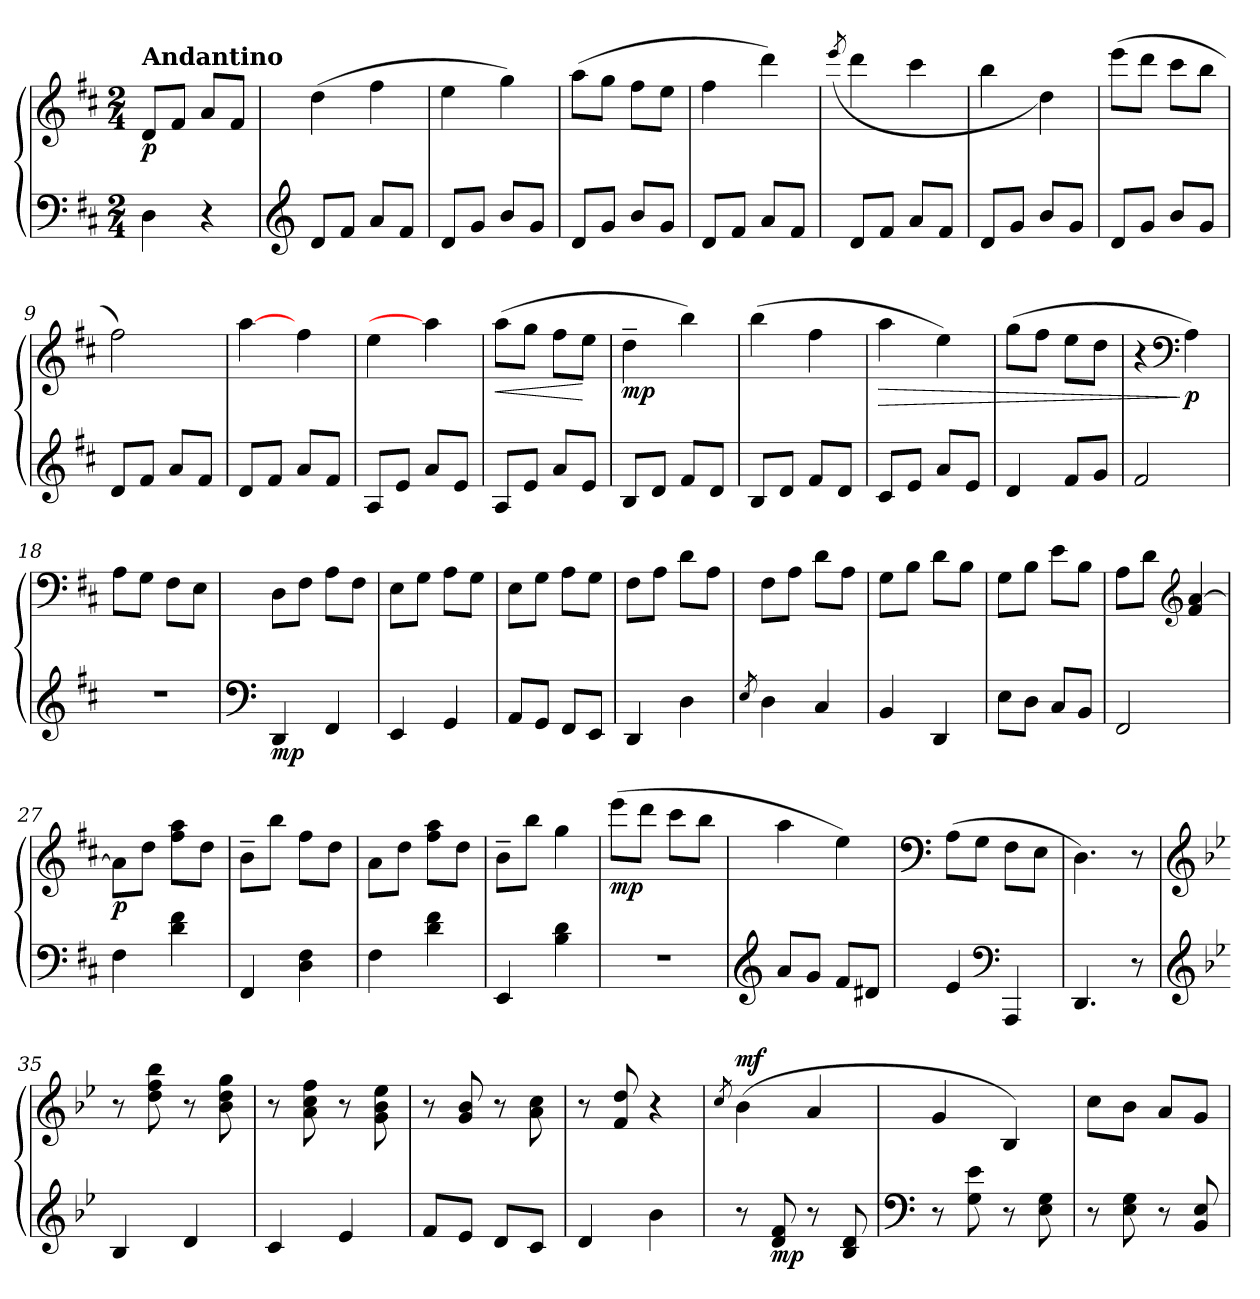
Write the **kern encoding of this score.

**kern	**kern	**dynam
*part1	*part1	*part1
*staff2	*staff1	*staff1/2
*clefF4	*clefG2	*
*k[f#c#]	*k[f#c#]	*
*M2/4	*M2/4	*
=1	=1	=1
!	!LO:TX:a:B:t=Andantino	!
!	!	!LO:DY:b
4D\	8d/L	p
.	8f#/J	.
4r	8a/L	.
.	8f#/J	.
=2	=2	=2
*clefG2	*	*
8d/L	(>4dd\	.
8f#/J	.	.
8a/L	4ff#\	.
8f#/J	.	.
=3	=3	=3
8d/L	4ee\	.
8g/J	.	.
8b/L	4gg\)	.
8g/J	.	.
=4	=4	=4
8d/L	(>8aa\L	.
8g/J	8gg\J	.
8b/L	8ff#\L	.
8g/J	8ee\J	.
=5	=5	=5
8d/L	4ff#\	.
8f#/J	.	.
8a/L	4ddd\)	.
8f#/J	.	.
=6	=6	=6
.	(>8qeee/	.
8d/L	4ddd\	.
8f#/J	.	.
8a/L	4ccc#\	.
8f#/J	.	.
=7	=7	=7
8d/L	4bb\	.
8g/J	.	.
8b/L	4dd\)	.
8g/J	.	.
!!LO:LB:g=z
=8	=8	=8
8d/L	(>8eee\L	.
8g/J	8ddd\J	.
8b/L	8ccc#\L	.
8g/J	8bb\J	.
=9	=9	=9
8d/L	2ff#\)	.
8f#/J	.	.
8a/L	.	.
8f#/J	.	.
=10	=10	=10
8d/L	[4aa\	.
8f#/J	.	.
8a/L	4ff#\	.
8f#/J	.	.
=11	=11	=11
8A/L	4ee\	.
8e/J	.	.
8a/L	4aa\]	.
8e/J	.	.
=12	=12	=12
!	!	!LO:HP:b
8A/L	(>8aa\L	<
8e/J	8gg\J	.
8a/L	8ff#\L	.
8e/J	8ee\J	[
=13	=13	=13
!	!	!LO:DY:b
8B/L	4dd~\	mp
8d/J	.	.
8f#/L	4bb\)	.
8d/J	.	.
=14	=14	=14
8B/L	(>4bb\	.
8d/J	.	.
8f#/L	4ff#\	.
8d/J	.	.
=15	=15	=15
!	!	!LO:HP:b
8c#/L	4aa\	>
8e/J	.	.
8a/L	4ee\)	.
8e/J	.	.
!!LO:LB:g=z
=16	=16	=16
4d/	(>8gg\L	.
.	8ff#\J	.
8f#/L	8ee\L	.
8g/J	8dd\J	.
=17	=17	=17
2f#/	4r	.
*	*clefF4	*
!	!	!LO:DY:n=1:b
.	4A\)	] p
=18	=18	=18
2r	8A\L	.
.	8G\J	.
.	8F#\L	.
.	8E\J	.
=19	=19	=19
*clefF4	*	*
!	!	!LO:DY:b=2
4DD/	8D\L	mp
.	8F#\J	.
4FF#/	8A\L	.
.	8F#\J	.
=20	=20	=20
4EE/	8E\L	.
.	8G\J	.
4GG/	8A\L	.
.	8G\J	.
=21	=21	=21
8AA/L	8E\L	.
8GG/J	8G\J	.
8FF#/L	8A\L	.
8EE/J	8G\J	.
=22	=22	=22
4DD/	8F#\L	.
.	8A\J	.
4D\	8d\L	.
.	8A\J	.
=23	=23	=23
8qE/	.	.
4D\	8F#\L	.
.	8A\J	.
4C#/	8d\L	.
.	8A\J	.
!!LO:LB:g=z
=24	=24	=24
4BB/	8G\L	.
.	8B\J	.
4DD/	8d\L	.
.	8B\J	.
=25	=25	=25
8E\L	8G\L	.
8D\J	8B\J	.
8C#/L	8e\L	.
8BB/J	8B\J	.
=26	=26	=26
2FF#/	8A\L	.
.	8d\J	.
*	*clefG2	*
.	4f#/ [4a/	.
=27	=27	=27
!	!	!LO:DY:b
4F#\	8a\L]	p
.	8dd\J	.
4d\ 4f#\	8ff#\ 8aa\L	.
.	8dd\J	.
=28	=28	=28
4FF#/	8b~\L	.
.	8bb\J	.
4D\ 4F#\	8ff#\L	.
.	8dd\J	.
=29	=29	=29
4F#\	8a\L	.
.	8dd\J	.
4d\ 4f#\	8ff#\ 8aa\L	.
.	8dd\J	.
=30	=30	=30
4EE/	8b~\L	.
.	8bb\J	.
4B\ 4d\	4gg\	.
=31	=31	=31
!	!	!LO:DY:b
2r	(>8eee\L	mp
.	8ddd\J	.
.	8ccc#\L	.
.	8bb\J	.
!!LO:LB:g=z
=32	=32	=32
*clefG2	*	*
8a/L	4aa\	.
8g/J	.	.
8f#/L	4ee\)	.
8d#X/J	.	.
=33	=33	=33
*	*clefF4	*
4e/	(>8A\L	.
.	8G\J	.
*clefF4	*	*
4AAA/	8F#\L	.
.	8E\J	.
=34	=34	=34
4.DD/	4.D\)	.
8r	8r	.
=35	=35	=35
*clefG2	*clefG2	*
*k[b-e-]	*k[b-e-]	*
!	!	!LO:DY:b=2
!	!	!LO:DY:n=1:a
4B-/	8r	mf mp
.	8dd\ 8ff\ 8bb-\	.
4d/	8r	.
.	8b-\ 8dd\ 8gg\	.
=36	=36	=36
4c/	8r	.
.	8a\ 8cc\ 8ff\	.
4e-/	8r	.
.	8g\ 8b-\ 8ee-\	.
=37	=37	=37
8f/L	8r	.
8e-/J	8g/ 8b-/	.
8d/L	8r	.
8c/J	8a\ 8cc\	.
=38	=38	=38
4d/	8r	.
.	8f/ 8dd/	.
4b-\	4r	.
!!LO:PB:g=z
=39	=39	=39
.	8qcc/	.
!	!	!LO:DY:a
8r	(>4b-\	mf
!	!	!LO:DY:b=2
8d/ 8f/	.	mp
8r	4a/	.
8B-/ 8d/	.	.
=40	=40	=40
*clefF4	*	*
8r	4g/	.
8G\ 8e-\	.	.
8r	4B-/)	.
8E-\ 8G\	.	.
=41	=41	=41
8r	8cc\L	.
8E-\ 8G\	8b-\J	.
8r	8a/L	.
8BB-/ 8E-/	8g/J	.
=	=	=
*-	*-	*-
